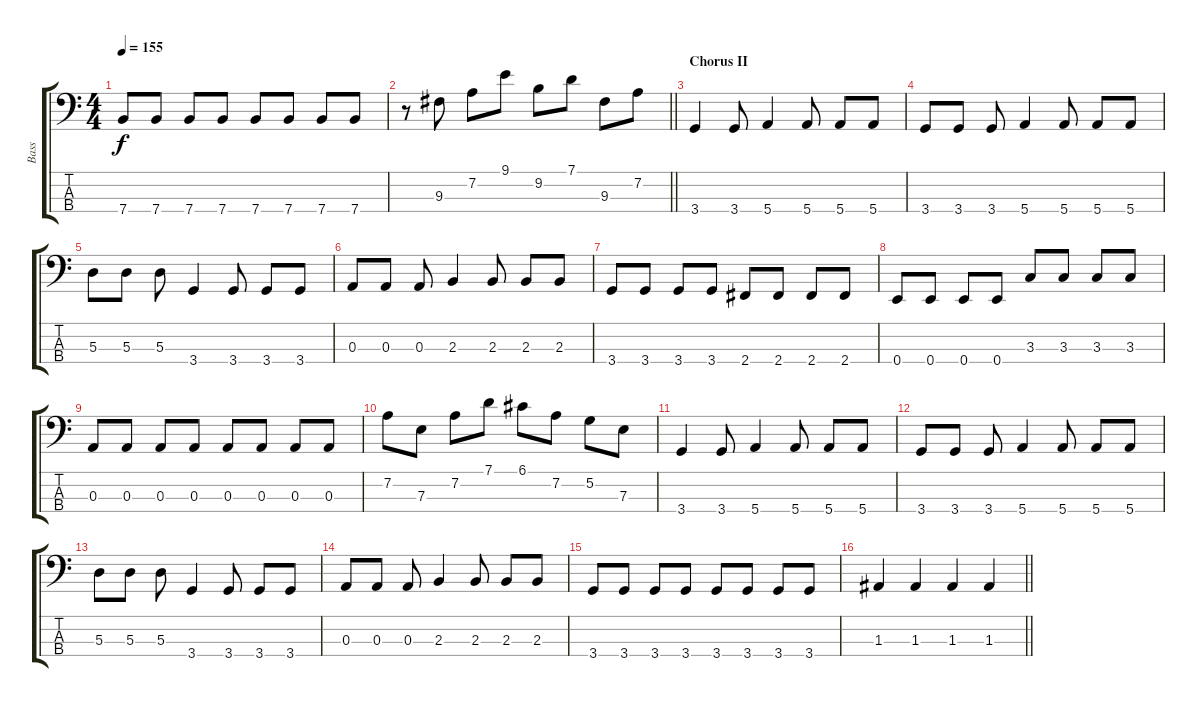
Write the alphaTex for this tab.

\track ("Bass" "Bass") {instrument electricbasspick}
\staff {score tabs}
\tuning (G2 D2 A1 E1) {hide}
\ts (4 4)
\tempo 155
\clef f4
\ks c
7.4.8{dy f} 7.4.8 7.4.8 7.4.8 7.4.8 7.4.8 7.4.8 7.4.8 |
\barLineRight lightlight
r.8 9.3.8 7.2.8 9.1.8 9.2.8 7.1.8 9.3.8 7.2.8 |
\section ("" "Chorus II")
3.4.4 3.4.8 5.4.4 5.4.8 5.4.8 5.4.8 |
3.4.8 3.4.8 3.4.8 5.4.4 5.4.8 5.4.8 5.4.8 |
5.3.8 5.3.8 5.3.8 3.4.4 3.4.8 3.4.8 3.4.8 |
0.3.8 0.3.8 0.3.8 2.3.4 2.3.8 2.3.8 2.3.8 |
3.4.8 3.4.8 3.4.8 3.4.8 2.4.8 2.4.8 2.4.8 2.4.8 |
0.4.8 0.4.8 0.4.8 0.4.8 3.3.8 3.3.8 3.3.8 3.3.8 |
0.3.8 0.3.8 0.3.8 0.3.8 0.3.8 0.3.8 0.3.8 0.3.8 |
7.2.8 7.3.8 7.2.8 7.1.8 6.1.8 7.2.8 5.2.8 7.3.8 |
3.4.4 3.4.8 5.4.4 5.4.8 5.4.8 5.4.8 |
3.4.8 3.4.8 3.4.8 5.4.4 5.4.8 5.4.8 5.4.8 |
5.3.8 5.3.8 5.3.8 3.4.4 3.4.8 3.4.8 3.4.8 |
0.3.8 0.3.8 0.3.8 2.3.4 2.3.8 2.3.8 2.3.8 |
3.4.8 3.4.8 3.4.8 3.4.8 3.4.8 3.4.8 3.4.8 3.4.8 |
\barLineRight lightlight
1.3.4 1.3.4 1.3.4 1.3.4
